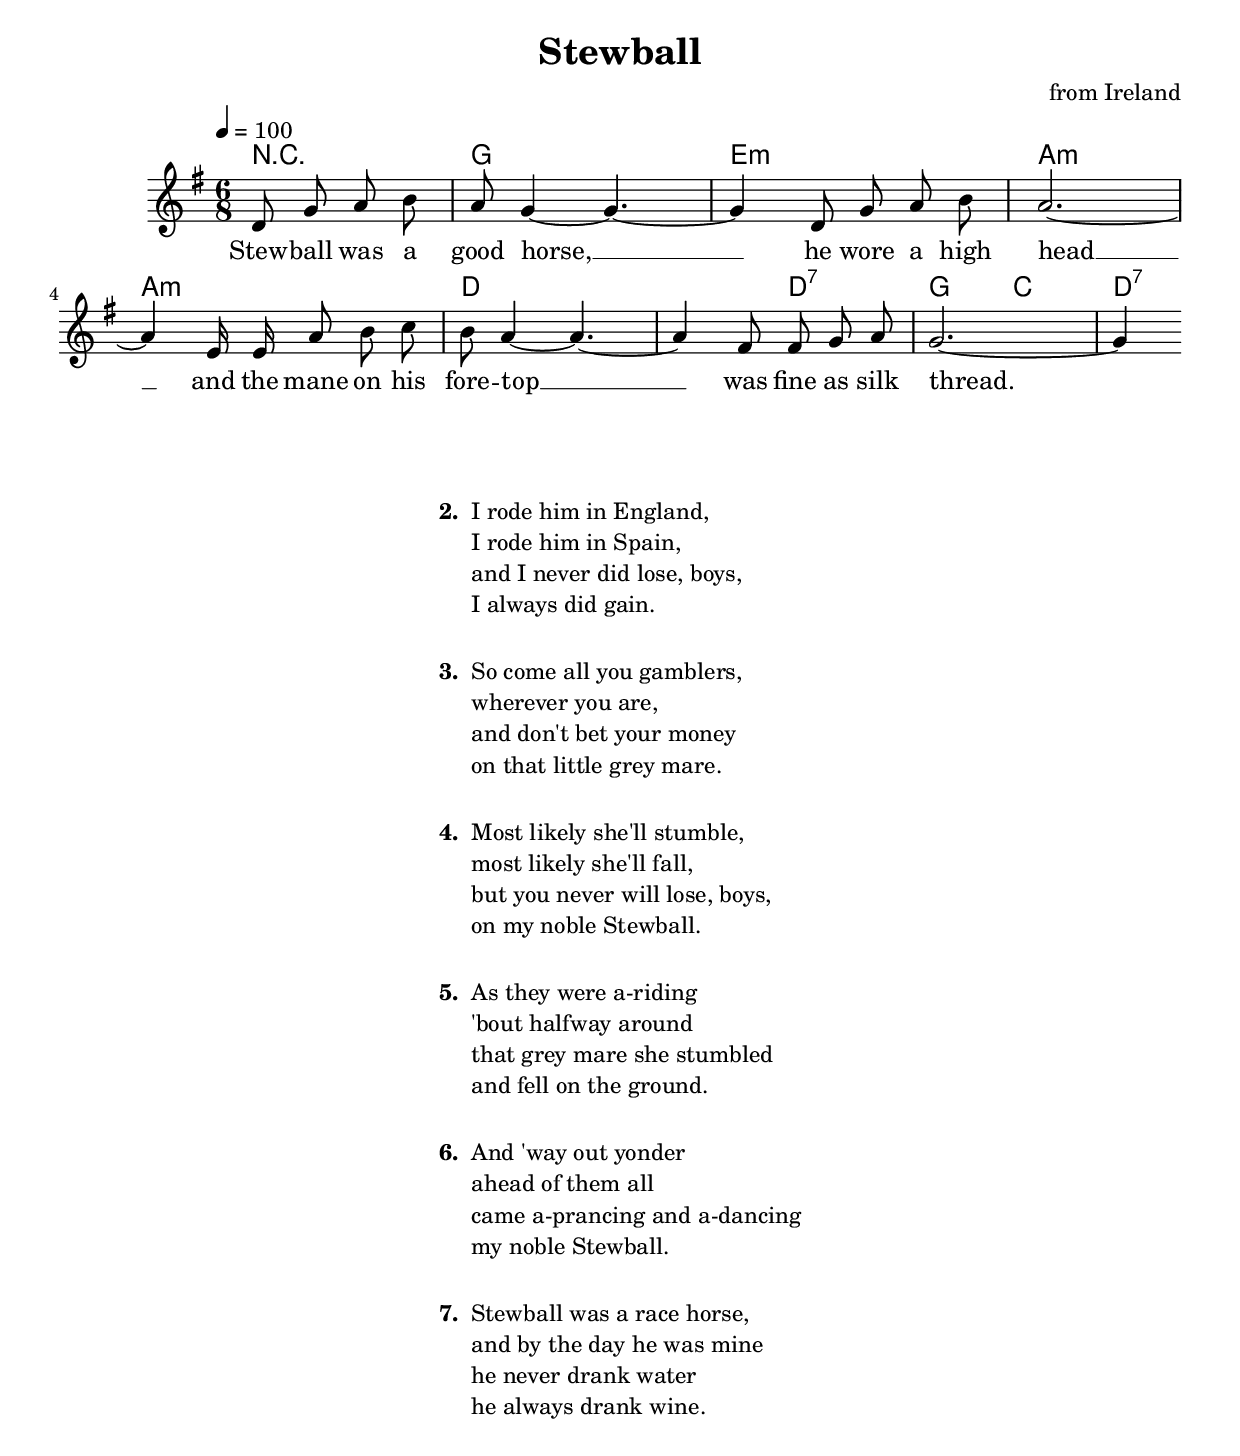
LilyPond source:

\version "2.12.3"

\header {
    title = "Stewball"
    composer = "from Ireland"
}

melody = \relative d' {
    \tempo 4 = 100
    \clef treble
    \key g \major
    \time 6/8
    \autoBeamOff
    \partial 8*4
    
    \set Staff.midiInstrument = #"recorder"
    d8 g a b | a g4~g4.~ | g4 d8 g a b | a2.~ |
    a4 e16 e a8 b c | b a4~a4.~ | a4 fis8 fis g a | g2.~ | g4
}
text = \lyricmode {
    Stew -- ball was a | good horse, __ he wore a high | head __
    and the mane on his | fore -- top __ was fine as silk | thread.
}
harmonies = \chordmode {
    \set ChordNames.midiInstrument = #"orchestral strings" %orchestral strings"
    r2 | g2. | e2.:min | a2.:min | 
    a2.:min | d2. | d4. d4.:7 | g4. c4. | d4:7
}

music = {
    <<
    \new ChordNames {
    \set chordChanges = ##t
	\harmonies
    }
    \new Voice = "one" { 
	\melody 
    }
    \new Lyrics \lyricsto "one" \text
    >>
}

\score {
    \music
    \layout { }
}

\score {
    \unfoldRepeats \music
    \midi { }
}


\markup{
    \fill-line{  
	\column {
	    \line { " " }
	    \hspace #0.1
	    \line { \bold "2. "
		\column {
		    "I rode him in England,"
		    "I rode him in Spain,"
		    "and I never did lose, boys,"
		    "I always did gain."
		}
	    }
	    \line { " " }
	    \hspace #0.1
	    \line { \bold "3. "
		\column {
		    "So come all you gamblers,"
		    "wherever you are,"
		    "and don't bet your money"
		    "on that little grey mare."
		}
	    } % \line
	    \line { " " }
	    \hspace #0.1
	    \line { \bold "4. "
		\column {
		    "Most likely she'll stumble,"
		    "most likely she'll fall,"
		    "but you never will lose, boys,"
		    "on my noble Stewball."
		}
	    }
	    \line { " " }
	    \hspace #0.1
	    \line { \bold "5. "
		\column {
		    "As they were a-riding"
		    "'bout halfway around"
		    "that grey mare she stumbled"
		    "and fell on the ground."
		}
	    }
	    \line { " " }
	    \hspace #0.1
	    \line { \bold "6. "
		\column {
		    "And 'way out yonder"
		    "ahead of them all"
		    "came a-prancing and a-dancing"
		    "my noble Stewball."
		}
	    }
	    \line { " " }
	    \hspace #0.1
	    \line { \bold "7. "
		\column {
		    "Stewball was a race horse,"
		    "and by the day he was mine"
		    "he never drank water"
		    "he always drank wine."
		}
	    }
	} % \column
    } % \fill-line
} % \markup

